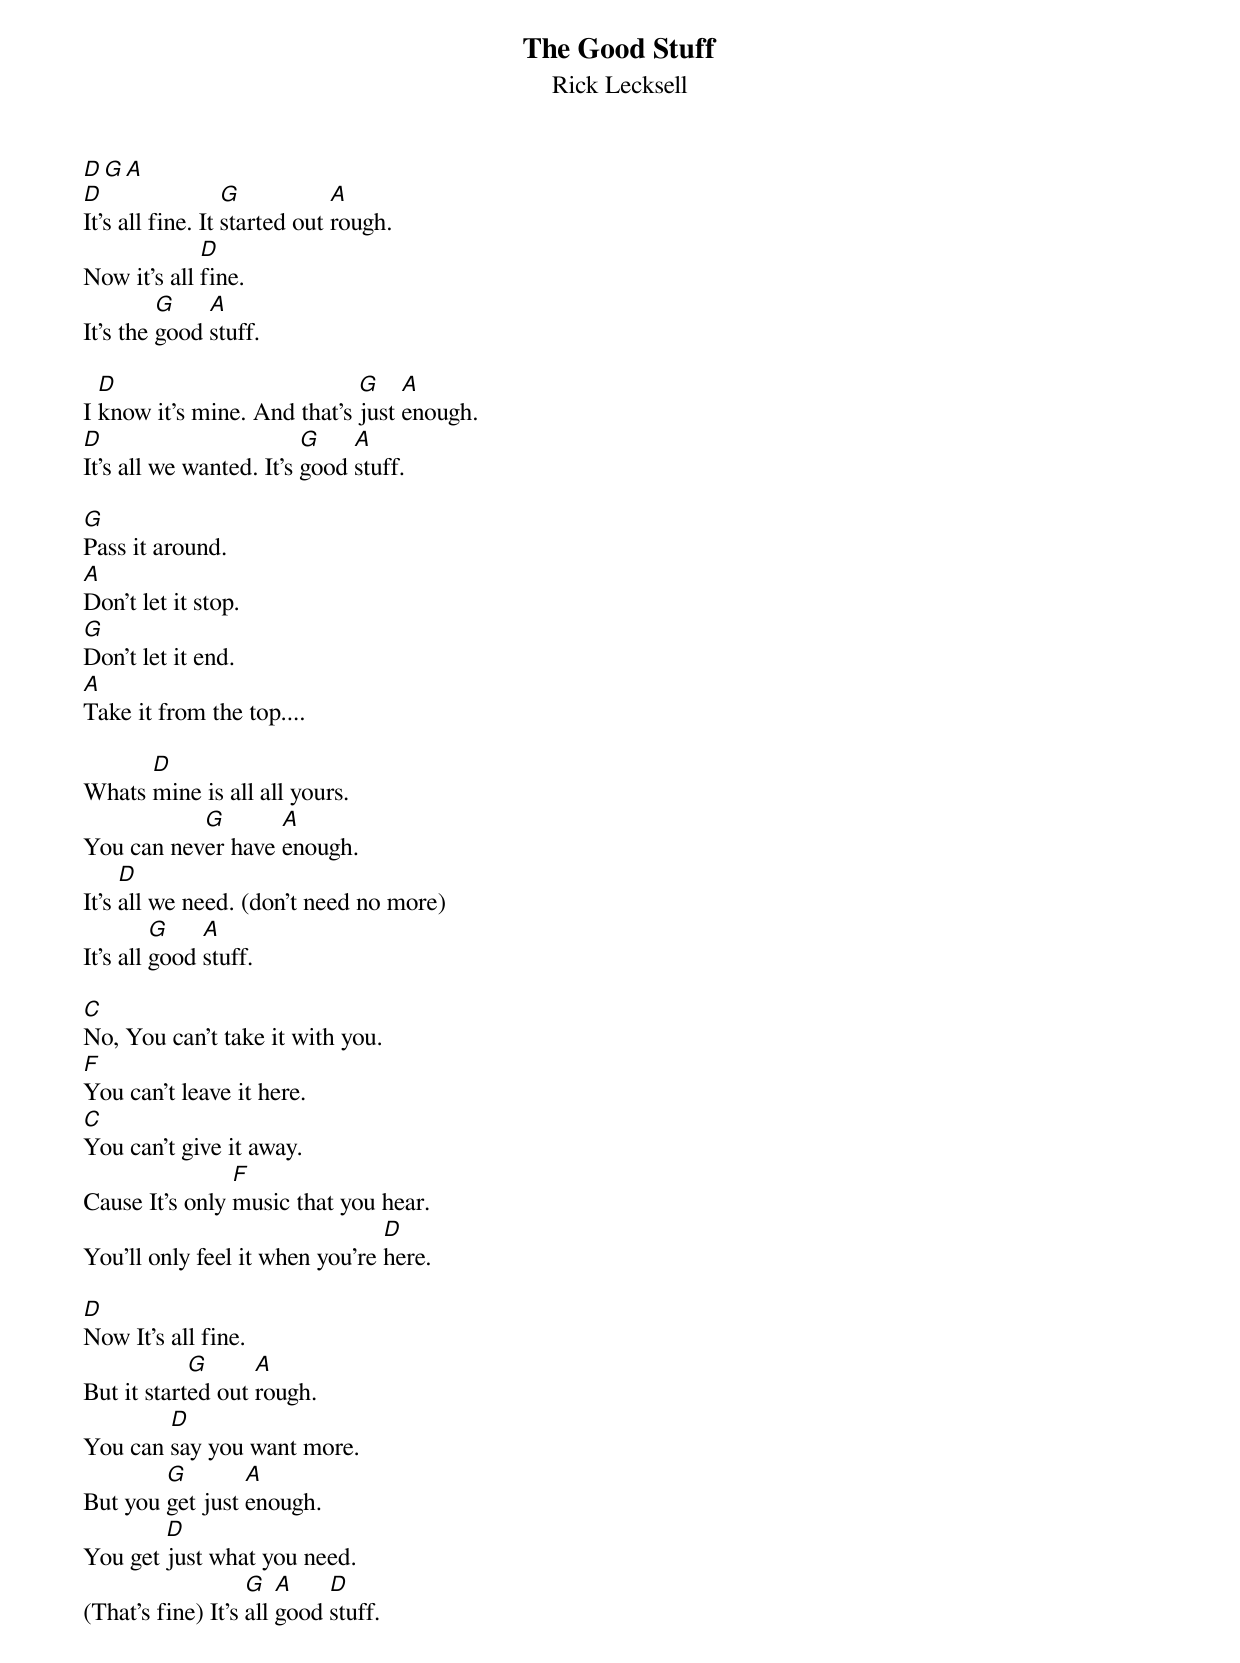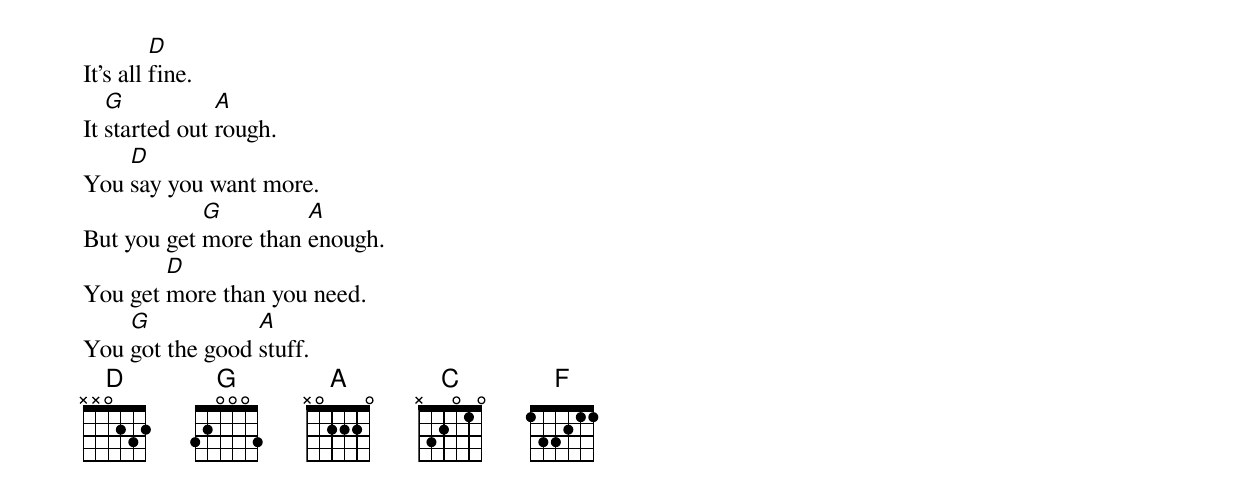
{title:The Good Stuff}
{subtitle:Rick Lecksell}

[D][G][A]
[D]It's all fine. It [G]started out [A]rough.
Now it's all [D]fine.
It's the [G]good [A]stuff.

I [D]know it's mine. And that's [G]just [A]enough.
[D]It's all we wanted. It's [G]good [A]stuff.

[G]Pass it around.
[A]Don't let it stop.
[G]Don't let it end.
[A]Take it from the top....

Whats [D]mine is all all yours.
You can nev[G]er have [A]enough.
It's [D]all we need. (don't need no more)
It's all [G]good [A]stuff.

[C]No, You can't take it with you.
[F]You can't leave it here.
[C]You can't give it away.
Cause It's only [F]music that you hear.
You'll only feel it when you're [D]here.

[D]Now It's all fine.
But it start[G]ed out [A]rough.
You can [D]say you want more.
But you [G]get just [A]enough.
You get [D]just what you need.
(That's fine) It's [G]all [A]good [D]stuff.

It's all [D]fine.
It [G]started out [A]rough.
You [D]say you want more.
But you get [G]more than [A]enough.
You get [D]more than you need.
You [G]got the good [A]stuff.
